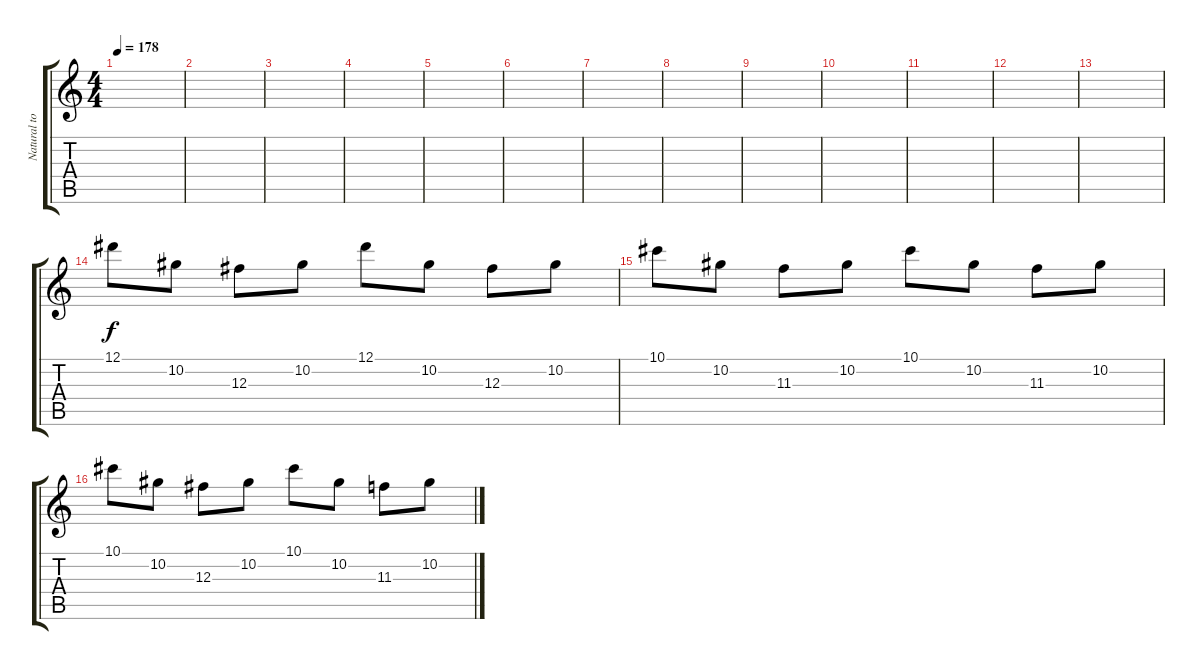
\track ("Natural tone" "Natural to") {instrument electricguitarclean}
\staff {score tabs}
\tuning (Eb4 Bb3 Gb3 Db3 Ab2 Eb2) {hide}
\ts (4 4)
\tempo 178
\clef g2
\ks c
|
|
|
|
|
|
|
|
|
|
|
|
|
12.1.8 10.2.8 12.3.8 10.2.8 12.1.8 10.2.8 12.3.8 10.2.8 |
10.1.8 10.2.8 11.3.8 10.2.8 10.1.8 10.2.8 11.3.8 10.2.8 |
10.1.8 10.2.8 12.3.8 10.2.8 10.1.8 10.2.8 11.3.8 10.2.8
